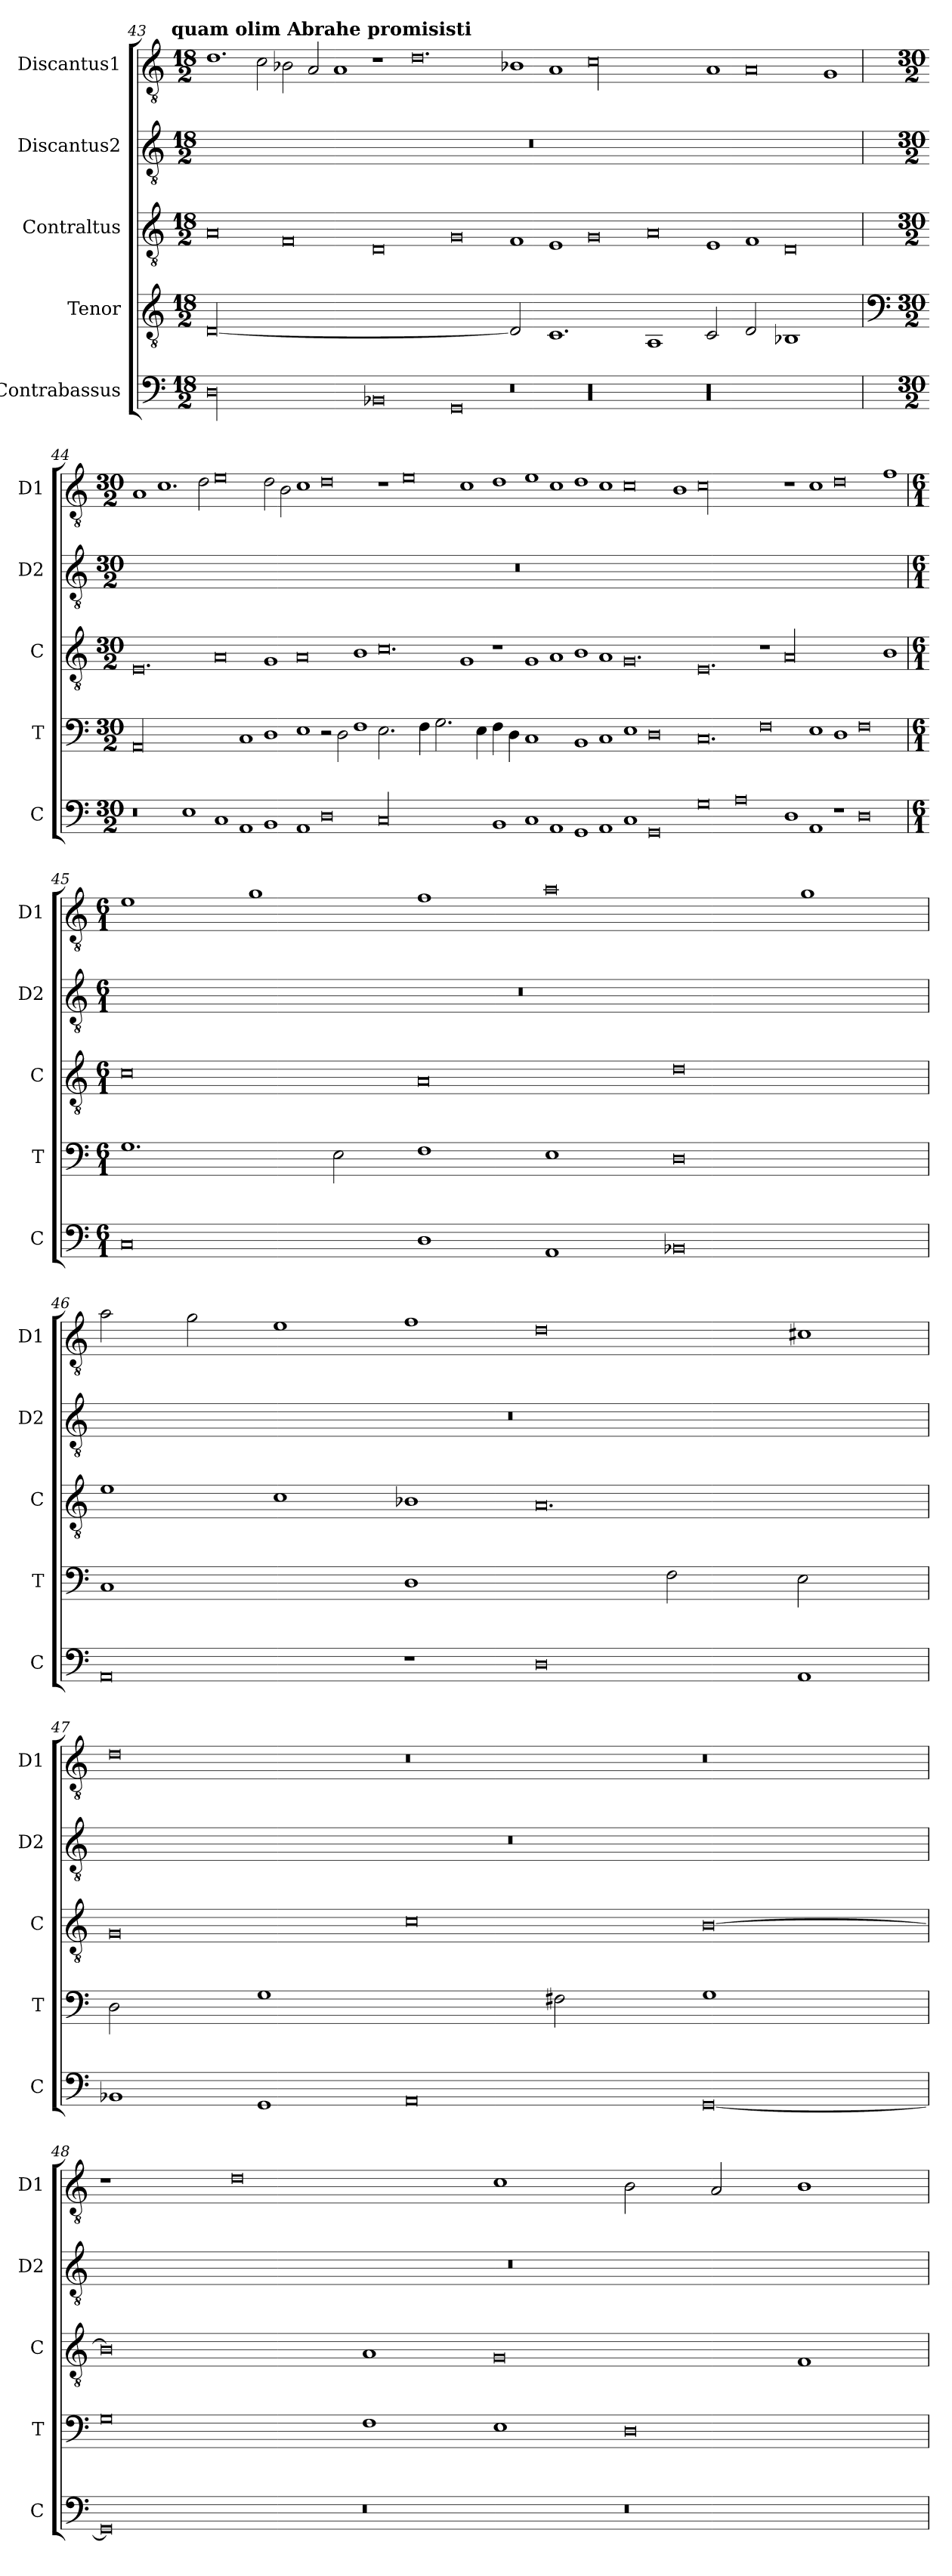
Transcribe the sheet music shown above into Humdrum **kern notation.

**kern	**kern	**kern	**kern	**kern
*part5	*part4	*part3	*part2	*part1
*staff5	*staff4	*staff3	*staff2	*staff1
*I"Contrabassus	*I"Tenor	*I"Contraltus	*I"Discantus2	*I"Discantus1
*I'C	*I'T	*I'C	*I'D2	*I'D1
*clefF4	*clefGv2	*clefGv2	*clefGv2	*clefGv2
*k[]	*k[]	*k[]	*k[]	*k[]
!!LO:TX:omd:t=quam olim Abrahe promisisti
*M18/2	*M18/2	*M18/2	*M18/2	*M18/2
=43	=43	=43	=43	=43
!LO:N:vis=00	!	!LO:N:vis=0	!	!LO:N:vis=1.
0D	[00D	1A	1%9r	2.d\
!	!	!	!	!LO:N:vis=2
.	.	.	.	4c\
!	!	!LO:N:vis=0	!	!LO:N:vis=2
.	.	1F	.	4B-X\
!	!	!	!	!LO:N:vis=2
.	.	.	.	4A/
!	!	!	!	!LO:N:vis=1
.	.	.	.	2A/
!LO:N:vis=0	!	!LO:N:vis=0	!	!LO:N:vis=1
1BB-X	.	1D	.	2r
!	!	!	!	!LO:N:vis=0.
.	.	.	.	1.d
!LO:N:vis=0	!	!LO:N:vis=0	!	!
1GG	.	1G	.	.
!LO:N:vis=0	!	!LO:N:vis=1	!	!LO:N:vis=1
1r	2D/]	2F/	.	2B-X\
!	!	!LO:N:vis=1	!	!LO:N:vis=1
.	1.C	2E/	.	2A/
!LO:N:vis=00	!	!LO:N:vis=0	!	!LO:N:vis=00
0r	.	1G	.	0c
!	!	!LO:N:vis=0	!	!
.	1AA	1A	.	.
!LO:N:vis=00	!	!LO:N:vis=1	!	!LO:N:vis=1
0r	2C/	2E/	.	2A/
!	!	!LO:N:vis=1	!	!LO:N:vis=0
.	2D/	2F/	.	1A
!	!	!LO:N:vis=0	!	!
.	1BB-X	1D	.	.
!	!	!	!	!LO:N:vis=1
.	.	.	.	2G/
=44	=44	=44	=44	=44
*	*clefF4	*	*	*
*M30/2	*M30/2	*M30/2	*M30/2	*M30/2
!LO:N:vis=0	!LO:N:vis=00	!LO:N:vis=0.	!	!LO:N:vis=1
1r	0AA	1.E	1%15r	2A/
!	!	!	!	!LO:N:vis=1.
.	.	.	.	2.c\
!LO:N:vis=1	!	!	!	!
2E\	.	.	.	.
!	!	!	!	!LO:N:vis=2
.	.	.	.	4d\
!LO:N:vis=1	!	!LO:N:vis=0	!	!LO:N:vis=0
2C/	.	1A	.	1e
!LO:N:vis=1	!LO:N:vis=1	!	!	!
2AA/	2C/	.	.	.
!LO:N:vis=1	!LO:N:vis=1	!LO:N:vis=1	!	!LO:N:vis=2
2BB/	2D\	2G/	.	4d\
!	!	!	!	!LO:N:vis=2
.	.	.	.	4B\
!LO:N:vis=1	!LO:N:vis=1	!LO:N:vis=0	!	!LO:N:vis=1
2AA/	2E\	1A	.	2c\
!LO:N:vis=0	!LO:N:vis=2	!	!	!LO:N:vis=0
1D	4r	.	.	1d
!	!LO:N:vis=2	!	!	!
.	4D\	.	.	.
!	!LO:N:vis=1	!LO:N:vis=1	!	!
.	2F\	2B\	.	.
!LO:N:vis=00	!	!LO:N:vis=0.	!	!LO:N:vis=1
0C	2.E\	1.c	.	2r
!	!	!	!	!LO:N:vis=0
.	.	.	.	1e
.	4F\	.	.	.
.	2.G\	.	.	.
!	!	!LO:N:vis=1	!	!LO:N:vis=1
.	.	2G/	.	2c\
.	4E\	.	.	.
!LO:N:vis=1	!	!LO:N:vis=1	!	!LO:N:vis=1
2BB/	4F\	2r	.	2d\
.	4D\	.	.	.
!LO:N:vis=1	!	!LO:N:vis=1	!	!LO:N:vis=1
2C/	1C	2G/	.	2e\
!LO:N:vis=1	!	!LO:N:vis=1	!	!LO:N:vis=1
2AA/	.	2A/	.	2c\
!LO:N:vis=1	!LO:N:vis=1	!LO:N:vis=1	!	!LO:N:vis=1
2GG/	2BB/	2B\	.	2d\
!LO:N:vis=1	!LO:N:vis=1	!LO:N:vis=1	!	!LO:N:vis=1
2AA/	2C/	2A/	.	2c\
!LO:N:vis=1	!LO:N:vis=1	!LO:N:vis=0.	!	!LO:N:vis=0
2C/	2E\	1.G	.	1c
!LO:N:vis=0	!LO:N:vis=0	!	!	!
1GG	1D	.	.	.
!	!	!	!	!LO:N:vis=1
.	.	.	.	2B\
!LO:N:vis=0	!LO:N:vis=0.	!LO:N:vis=0.	!	!LO:N:vis=00
1G	1.C	1.E	.	0c
!LO:N:vis=0	!	!	!	!
1A	.	.	.	.
!	!LO:N:vis=0	!LO:N:vis=1	!	!
.	1F	2r	.	.
!LO:N:vis=1	!	!LO:N:vis=00	!	!LO:N:vis=1
2D\	.	0A	.	2r
!LO:N:vis=1	!LO:N:vis=1	!	!	!LO:N:vis=1
2AA/	2E\	.	.	2c\
!LO:N:vis=1	!LO:N:vis=1	!	!	!LO:N:vis=0
2r	2D\	.	.	1d
!LO:N:vis=0	!LO:N:vis=0	!	!	!
1D	1F	.	.	.
!	!	!LO:N:vis=1	!	!LO:N:vis=1
.	.	2B\	.	2f\
=45	=45	=45	=45	=45
*M6/1	*M6/1	*M6/1	*M6/1	*M6/1
0C	1.G	0c	00.r	1e
.	.	.	.	1g
.	2E\	.	.	.
1D	1F	0A	.	1f
1AA	1E	.	.	0a
0BB-X	0D	0d	.	.
.	.	.	.	1g
=46	=46	=46	=46	=46
!	!LO:N:vis=1	!	!	!
0AA	0C	1e	00.r	2a\
.	.	.	.	2g\
.	.	1c	.	1e
!	!LO:N:vis=1	!	!	!
1r	0D	1B-X	.	1f
0D	.	0.A	.	0d
!	!LO:N:vis=2	!	!	!
.	1F	.	.	.
!	!LO:N:vis=2	!	!	!
1AA	1E	.	.	1c#X
=47	=47	=47	=47	=47
!	!LO:N:vis=2	!	!	!
1BB-X	1D	0G	00.r	0d
!	!LO:N:vis=1	!	!	!
1GG	0G	.	.	.
0AA	.	0c	.	0r
!	!LO:N:vis=2	!	!	!
.	1F#X	.	.	.
!	!LO:N:vis=1	!	!	!
[0GG	0G	[0B	.	0r
=48	=48	=48	=48	=48
0GG]	0G	0B]	00.r	1r
.	.	.	.	0d
0r	1F	1A	.	.
.	1E	0G	.	1c
0r	0D	.	.	2B\
.	.	.	.	2A/
.	.	1F	.	1B
=	=	=	=	=
*-	*-	*-	*-	*-
